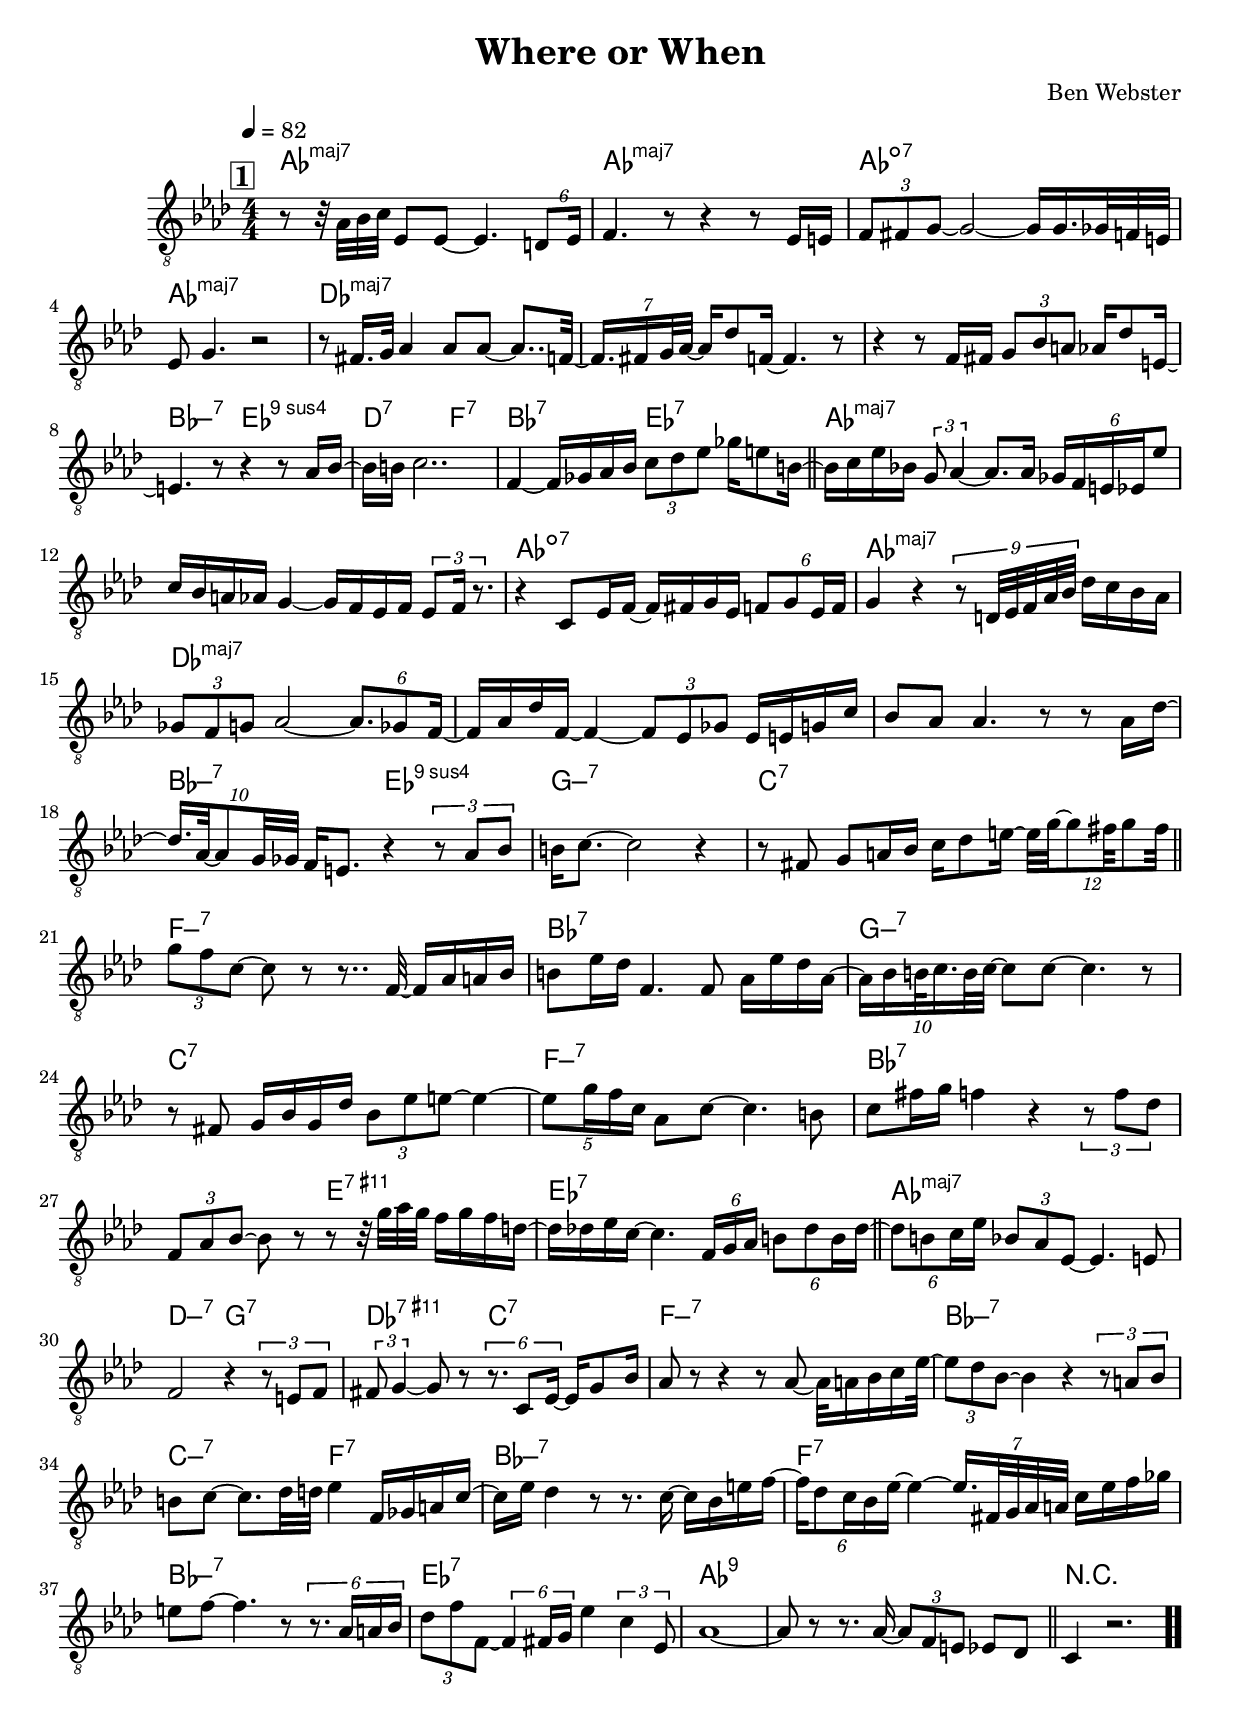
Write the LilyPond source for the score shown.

\version "2.13.2"

#(ly:set-option 'point-and-click #f)

\header {
  title = "Where or When"
  composer = "Ben Webster"
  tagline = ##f
}
global =
{
    \override Staff.TimeSignature #'style = #'()
    \time 4/4
    \clef "treble_8"
    \key aes \major
    \override Rest #'direction = #'0
    \override MultiMeasureRest #'staff-position = #0
}
\score
{
<<
    \transpose c' c'

    \new ChordNames { \chords {
      \set majorSevenSymbol = \markup { "maj7" }
      \set minorChordModifier = \markup { \char ##x2013 }
      
      | aes1:maj | aes1:maj | aes1:dim7 | aes1:maj | des1:maj | s1 | s1 | bes2:min7 es2:9sus4 
      | d2:7 f2:7 | bes2:7 es2:7 | aes1:maj | s1 | aes1:dim7 | aes1:maj | des1:maj | s1 
      | s1 | bes2:min7 es2:9sus4 | g1:min7 | c1:7 | f1:min7 | bes1:7 | g1:min7 | c1:7 
      | f1:min7 | bes1:7 | s2 e2:11+.9 | es1:7 | aes1:maj | d2:min7 g2:7 | des2:11+.9 c2:7 | f1:min7 
      | bes1:min7 | c2:min7 f2:7 | bes1:min7 | f1:7 | bes1:min7 | es1:7 | aes1:9 | s1 
      | r1|
      }
      }

    \new Staff
    <<
    \transpose c' c'

    {
      \global
  		%\override Score.MetronomeMark #'transparent = ##t
  		%\override Score.MetronomeMark #'stencil = ##f
  		
  		\override HorizontalBracket #'direction = #UP
  		\override HorizontalBracket #'bracket-flare = #'(0 . 0)
  		
  		\override TextSpanner #'dash-fraction = #1.0
  		\override TextSpanner #'bound-details #'left #'text = \markup{ \concat{\draw-line #'(0 . -1.0) \draw-line #'(1.0 . 0) }}
  		\override TextSpanner #'bound-details #'right #'text = \markup{ \concat{ \draw-line #'(1.0 . 0) \draw-line #'(0 . -1.0) }}
          \set Score.markFormatter = #format-mark-box-numbers


      \tempo 4 = 82
      \set Score.currentBarNumber = #1
     
      \bar "||" \mark \default r8 r32 aes32 bes32 c'32 es8 es8~ es4. \tuplet 6/4 {d8 es16} 
      | f4. r8 r4 r8 es16 e16 
      | \tuplet 3/2 {f8 fis8 g8~} g2~ g16 g16. ges32 f32 e32 
      | es8 g4. r2 
      | r8 fis16. g32 aes4 aes8 aes8~ aes8.. f32~ 
      | \tuplet 7/8 {f16. fis16 g32 aes32~} aes16 des'8 f16~ f4. r8 
      | r4 r8 f16 fis16 \tuplet 3/2 {g8 bes8 a8} aes16 des'8 e16~ 
      | e4. r8 r4 r8 aes16 bes16~ 
      | bes16 b16 c'2.. 
      | f4~ f16 ges16 aes16 bes16 \tuplet 3/2 {c'8 des'8 es'8} ges'16 e'8 b16~ 
      \bar "||" b16 c'16 es'16 bes16 \tuplet 3/2 {g8 aes4~} aes8. aes16 \tuplet 6/4 {ges16 f16 e16 es16 es'8} 
      | c'16 bes16 a16 aes16 g4~ g16 f16 es16 f16 \tuplet 3/2 {es8 f16 r8.} 
      | r4 c8 es16 f16~ f16 fis16 g16 es16 \tuplet 6/4 {f8 g8 es16 f16} 
      | g4 r4 \tuplet 9/8 {r8 d32 es32 f32 aes32 bes32} des'16 c'16 bes16 aes16 
      | \tuplet 3/2 {ges8 f8 g8} aes2~ \tuplet 6/4 {aes8. ges8 f16~} 
      | f16 aes16 des'16 f16~ f4~ \tuplet 3/2 {f8 es8 ges8} es16 e16 g16 c'16 
      | bes8 aes8 aes4. r8 r8 aes16 des'16~ 
      | \tuplet 10/8 {des'16. aes32~ aes8 g32 ges32} f16 e8. r4 \tuplet 3/2 {r8 aes8 bes8} 
      | b16 c'8.~ c'2 r4 
      | r8 fis8 g8 a16 bes16 c'16 des'8 e'16~ \tuplet 12/8 {e'32 g'32~ g'8 fis'32 g'8 fis'32} 
      \bar "||" \tuplet 3/2 {g'8 f'8 c'8~} c'8 r8 r8.. f32~ f16 aes16 a16 bes16 
      | b8 es'16 des'16 f4. f8 aes16 es'16 des'16 aes16~ 
      | \tuplet 10/8 {aes16 bes16 b32 c'16. b32 c'32~} c'8 c'8~ c'4. r8 
      | r8 fis8 g16 bes16 g16 des'16 \tuplet 3/2 {bes8 es'8 e'8~} e'4~ 
      | \tuplet 5/4 {e'8 g'16 f'16 c'16} aes8 c'8~ c'4. b8 
      | c'8 fis'16 g'16 f'4 r4 \tuplet 3/2 {r8 f'8 des'8} 
      | \tuplet 3/2 {f8 aes8 bes8~} bes8 r8 r8 r32 g'32 aes'32 g'32 f'16 g'16 f'16 d'16~ 
      | d'16 des'16 es'16 c'16~ c'4. \tuplet 6/4 {f16 g16 aes16} \tuplet 6/4 {b8 des'8 b16 des'16~} 
      \bar "||" \tuplet 6/4 {des'8 b8 c'16 es'16} \tuplet 3/2 {bes8 aes8 es8~} es4. e8 
      | f2 r4 \tuplet 3/2 {r8 e8 f8} 
      | \tuplet 3/2 {fis8 g4~} g8 r8 \tuplet 6/4 {r8. c8 es16~} es16 g8 bes16 
      | aes8 r8 r4 r8 aes8~ aes32 a16 bes16 c'16 es'32~ 
      | \tuplet 3/2 {es'8 des'8 bes8~} bes4 r4 \tuplet 3/2 {r8 a8 bes8} 
      | b8 c'8~ c'8. des'32 d'32 es'4 f16 ges16 a16 c'16~ 
      | c'16 es'16 des'4 r8 r8. c'16~ c'16 bes16 e'16 f'16~ 
      | \tuplet 6/4 {f'16 des'8 c'16 bes16 es'16~} es'4~ \tuplet 7/8 {es'16. fis32 g32 aes32 a32} c'16 es'16 f'16 ges'16 
      | e'8 f'8~ f'4. r8 \tuplet 6/4 {r8. aes16 a16 bes16} 
      | \tuplet 3/2 {des'8 f'8 f8~} \tuplet 6/4 {f4 fis16 g16} es'4 \tuplet 3/2 {c'4 es8} 
      | aes1~ 
      | aes8 r8 r8. aes16~ \tuplet 3/2 {aes8 f8 e8} es8 des8 
      \bar "||" c4 r2.\bar  ".."
    }
    >>
>>    
}
